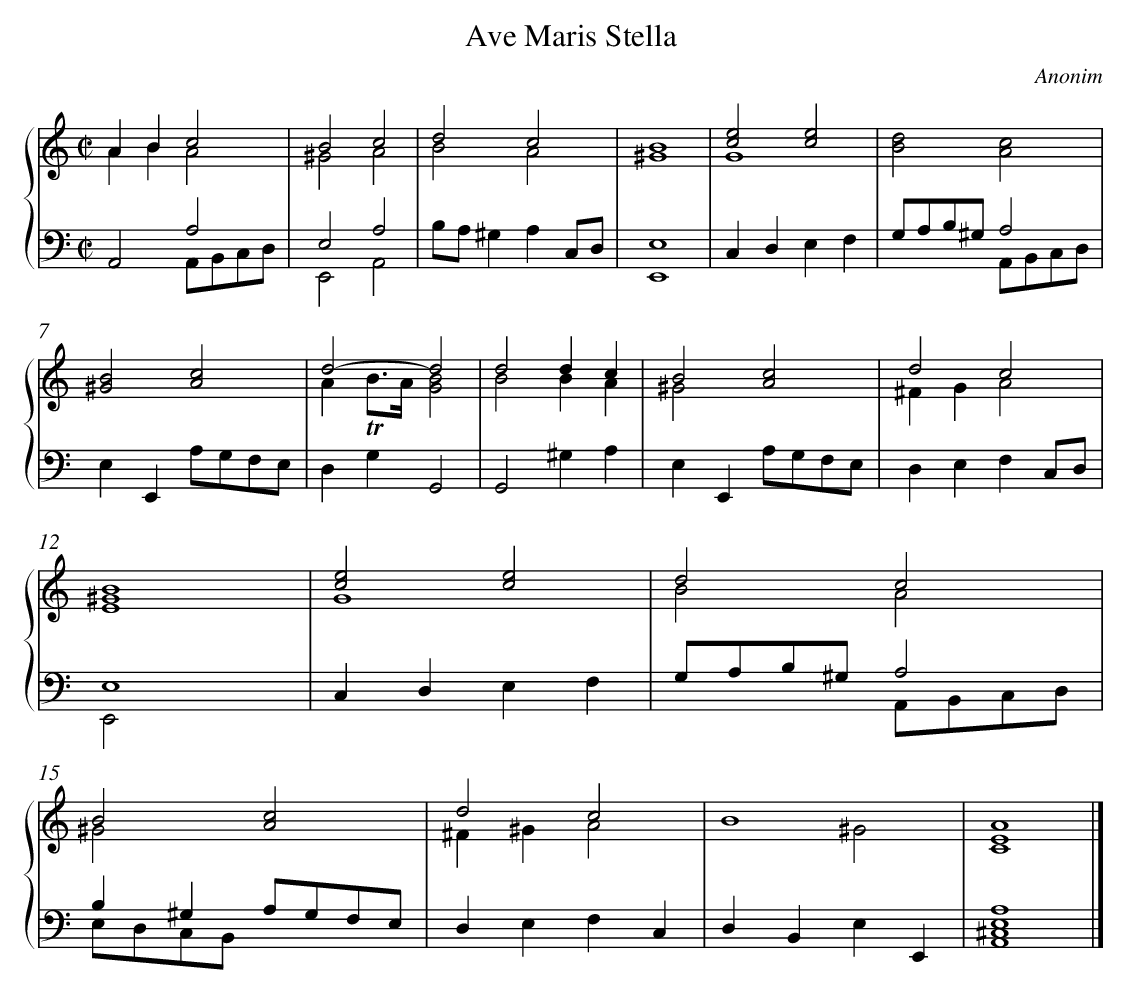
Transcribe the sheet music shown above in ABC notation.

X:1
T: Ave Maris Stella
C: Anonim
L: 1/4
M: C|
%%staves {1 2}
V: 1
V: 2 clef=bass
K: C
[V:1] ABc2 & ABA2 |
[V:2] A,,2A,2 & x2A,,/B,,/C,/D,/ |
[V:1] B2c2 & ^G2A2 |
[V:2] E,2A,2 & E,,2A,,2 |
[V:1] d2c2 & B2A2 |
[V:2] B,/A,/^G,A,C,/D,/ |
[V:1] B4 & ^G4 |
[V:2] [E,4E,,4] |
[V:1] [e2c2][e2c2] & G4 |
[V:2] C,D,E,F, |
[V:1] [d2B2][c2A2] |
[V:2] G,/A,/B,/^G,/A,2 & x2A,,/B,,/C,/D,/ |
[V:1] [B2^G2][c2A2] |
[V:2] E,E,,A,/G,/F,/E,/ |
[V:1] d2-d2 & A!trill!B/>A/[B2G2] |
[V:2] D,G,G,,2 |
[V:1] d2dc & B2BA |
[V:2] G,,2^G,A, |
[V:1] B2[c2A2] & ^G2x2 |
[V:2] E,E,,A,/G,/F,/E,/ |
[V:1] d2c2 & ^FGA2 |
[V:2] D,E,F,C,/D,/ |
[V:1] [B4^G4E4] & x4 |
[V:2] E,4 & E,,2x2 |
[V:1] [e2c2][e2c2] & G4 |
[V:2] C,D,E,F, |
[V:1] d2c2 & B2A2 |
[V:2] G,/A,/B,/^G,/A,2 & x2A,,/B,,/C,/D,/ |
[V:1] B2[c2A2] & ^G2x2 |
[V:2] B,^G,A,/G,/F,/E,/ & E,/D,/C,/B,,/x2 |
[V:1] d2c2 & ^F^GA2 |
[V:2] D,E,F,C, |
[V:1] B4 & x2^G2 |
[V:2] D,B,,E,E,, |
[V:1] [A4E4C4] |]
[V:2] [A,4E,4^C,4A,,4] |]
